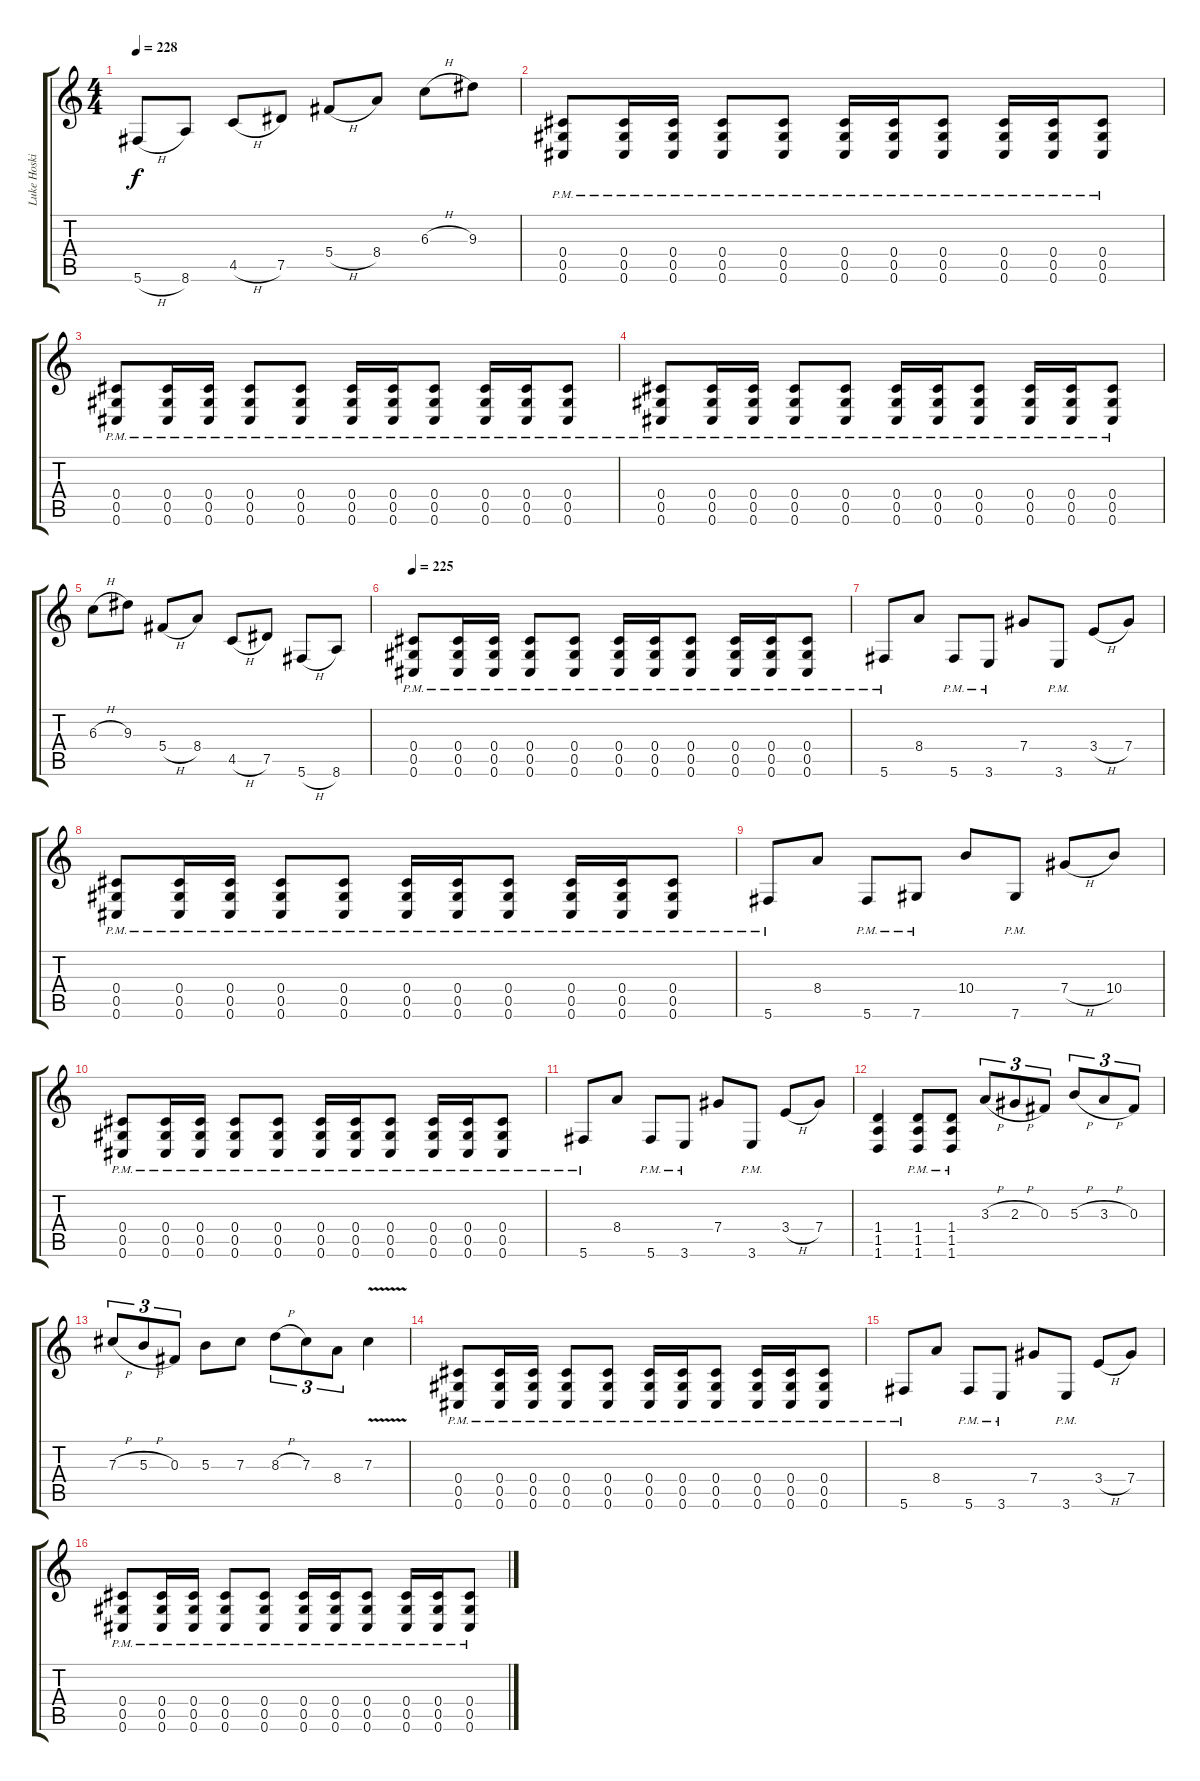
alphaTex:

\track ("Luke Hoskin" "Luke Hoski") {instrument overdrivenguitar}
\staff {score tabs}
\tuning (Eb4 Bb3 Gb3 Db3 Ab2 Db2) {hide}
\ts (4 4)
\tempo 228
\clef g2
\ks c
5.6{h}.8{dy f} 8.6.8 4.5{h}.8 7.5.8 5.4{h}.8 8.4.8 6.3{h}.8 9.3.8 |
(0.4{pm} 0.5{pm} 0.6{pm}).8 (0.4{pm} 0.5{pm} 0.6{pm}).16 (0.4{pm} 0.5{pm} 0.6{pm}).16 (0.4{pm} 0.5{pm} 0.6{pm}).8 (0.4{pm} 0.5{pm} 0.6{pm}).8 (0.4{pm} 0.5{pm} 0.6{pm}).16 (0.4{pm} 0.5{pm} 0.6{pm}).16 (0.4{pm} 0.5{pm} 0.6{pm}).8 (0.4{pm} 0.5{pm} 0.6{pm}).16 (0.4{pm} 0.5{pm} 0.6{pm}).16 (0.4{pm} 0.5{pm} 0.6{pm}).8 |
(0.4{pm} 0.5{pm} 0.6{pm}).8 (0.4{pm} 0.5{pm} 0.6{pm}).16 (0.4{pm} 0.5{pm} 0.6{pm}).16 (0.4{pm} 0.5{pm} 0.6{pm}).8 (0.4{pm} 0.5{pm} 0.6{pm}).8 (0.4{pm} 0.5{pm} 0.6{pm}).16 (0.4{pm} 0.5{pm} 0.6{pm}).16 (0.4{pm} 0.5{pm} 0.6{pm}).8 (0.4{pm} 0.5{pm} 0.6{pm}).16 (0.4{pm} 0.5{pm} 0.6{pm}).16 (0.4{pm} 0.5{pm} 0.6{pm}).8 |
(0.4{pm} 0.5{pm} 0.6{pm}).8 (0.4{pm} 0.5{pm} 0.6{pm}).16 (0.4{pm} 0.5{pm} 0.6{pm}).16 (0.4{pm} 0.5{pm} 0.6{pm}).8 (0.4{pm} 0.5{pm} 0.6{pm}).8 (0.4{pm} 0.5{pm} 0.6{pm}).16 (0.4{pm} 0.5{pm} 0.6{pm}).16 (0.4{pm} 0.5{pm} 0.6{pm}).8 (0.4{pm} 0.5{pm} 0.6{pm}).16 (0.4{pm} 0.5{pm} 0.6{pm}).16 (0.4{pm} 0.5{pm} 0.6{pm}).8 |
6.3{h}.8 9.3.8 5.4{h}.8 8.4.8 4.5{h}.8 7.5.8 5.6{h}.8 8.6.8 |
\tempo 225
(0.4{pm} 0.5{pm} 0.6{pm}).8 (0.4{pm} 0.5{pm} 0.6{pm}).16 (0.4{pm} 0.5{pm} 0.6{pm}).16 (0.4{pm} 0.5{pm} 0.6{pm}).8 (0.4{pm} 0.5{pm} 0.6{pm}).8 (0.4{pm} 0.5{pm} 0.6{pm}).16 (0.4{pm} 0.5{pm} 0.6{pm}).16 (0.4{pm} 0.5{pm} 0.6{pm}).8 (0.4{pm} 0.5{pm} 0.6{pm}).16 (0.4{pm} 0.5{pm} 0.6{pm}).16 (0.4{pm} 0.5{pm} 0.6{pm}).8 |
5.6{pm}.8 8.4.8 5.6{pm}.8 3.6{pm}.8 7.4.8 3.6{pm}.8 3.4{h}.8 7.4.8 |
(0.4{pm} 0.5{pm} 0.6{pm}).8 (0.4{pm} 0.5{pm} 0.6{pm}).16 (0.4{pm} 0.5{pm} 0.6{pm}).16 (0.4{pm} 0.5{pm} 0.6{pm}).8 (0.4{pm} 0.5{pm} 0.6{pm}).8 (0.4{pm} 0.5{pm} 0.6{pm}).16 (0.4{pm} 0.5{pm} 0.6{pm}).16 (0.4{pm} 0.5{pm} 0.6{pm}).8 (0.4{pm} 0.5{pm} 0.6{pm}).16 (0.4{pm} 0.5{pm} 0.6{pm}).16 (0.4{pm} 0.5{pm} 0.6{pm}).8 |
5.6{pm}.8 8.4.8 5.6{pm}.8 7.6{pm}.8 10.4.8 7.6{pm}.8 7.4{h}.8 10.4.8 |
(0.4{pm} 0.5{pm} 0.6{pm}).8 (0.4{pm} 0.5{pm} 0.6{pm}).16 (0.4{pm} 0.5{pm} 0.6{pm}).16 (0.4{pm} 0.5{pm} 0.6{pm}).8 (0.4{pm} 0.5{pm} 0.6{pm}).8 (0.4{pm} 0.5{pm} 0.6{pm}).16 (0.4{pm} 0.5{pm} 0.6{pm}).16 (0.4{pm} 0.5{pm} 0.6{pm}).8 (0.4{pm} 0.5{pm} 0.6{pm}).16 (0.4{pm} 0.5{pm} 0.6{pm}).16 (0.4{pm} 0.5{pm} 0.6{pm}).8 |
5.6{pm}.8 8.4.8 5.6{pm}.8 3.6{pm}.8 7.4.8 3.6{pm}.8 3.4{h}.8 7.4.8 |
(1.4 1.5 1.6).4 (1.4{pm} 1.5{pm} 1.6{pm}).8 (1.4{pm} 1.5{pm} 1.6{pm}).8 3.3{h}.8{tu (3 2)} 2.3{h}.8{tu (3 2)} 0.3.8{tu (3 2)} 5.3{h}.8{tu (3 2)} 3.3{h}.8{tu (3 2)} 0.3.8{tu (3 2)} |
7.3{h}.8{tu (3 2)} 5.3{h}.8{tu (3 2)} 0.3.8{tu (3 2)} 5.3.8 7.3.8 8.3{h}.8{tu (3 2)} 7.3.8{tu (3 2)} 8.4.8{tu (3 2)} 7.3{v}.4 |
(0.4{pm} 0.5{pm} 0.6{pm}).8 (0.4{pm} 0.5{pm} 0.6{pm}).16 (0.4{pm} 0.5{pm} 0.6{pm}).16 (0.4{pm} 0.5{pm} 0.6{pm}).8 (0.4{pm} 0.5{pm} 0.6{pm}).8 (0.4{pm} 0.5{pm} 0.6{pm}).16 (0.4{pm} 0.5{pm} 0.6{pm}).16 (0.4{pm} 0.5{pm} 0.6{pm}).8 (0.4{pm} 0.5{pm} 0.6{pm}).16 (0.4{pm} 0.5{pm} 0.6{pm}).16 (0.4{pm} 0.5{pm} 0.6{pm}).8 |
5.6{pm}.8 8.4.8 5.6{pm}.8 3.6{pm}.8 7.4.8 3.6{pm}.8 3.4{h}.8 7.4.8 |
(0.4{pm} 0.5{pm} 0.6{pm}).8 (0.4{pm} 0.5{pm} 0.6{pm}).16 (0.4{pm} 0.5{pm} 0.6{pm}).16 (0.4{pm} 0.5{pm} 0.6{pm}).8 (0.4{pm} 0.5{pm} 0.6{pm}).8 (0.4{pm} 0.5{pm} 0.6{pm}).16 (0.4{pm} 0.5{pm} 0.6{pm}).16 (0.4{pm} 0.5{pm} 0.6{pm}).8 (0.4{pm} 0.5{pm} 0.6{pm}).16 (0.4{pm} 0.5{pm} 0.6{pm}).16 (0.4{pm} 0.5{pm} 0.6{pm}).8
